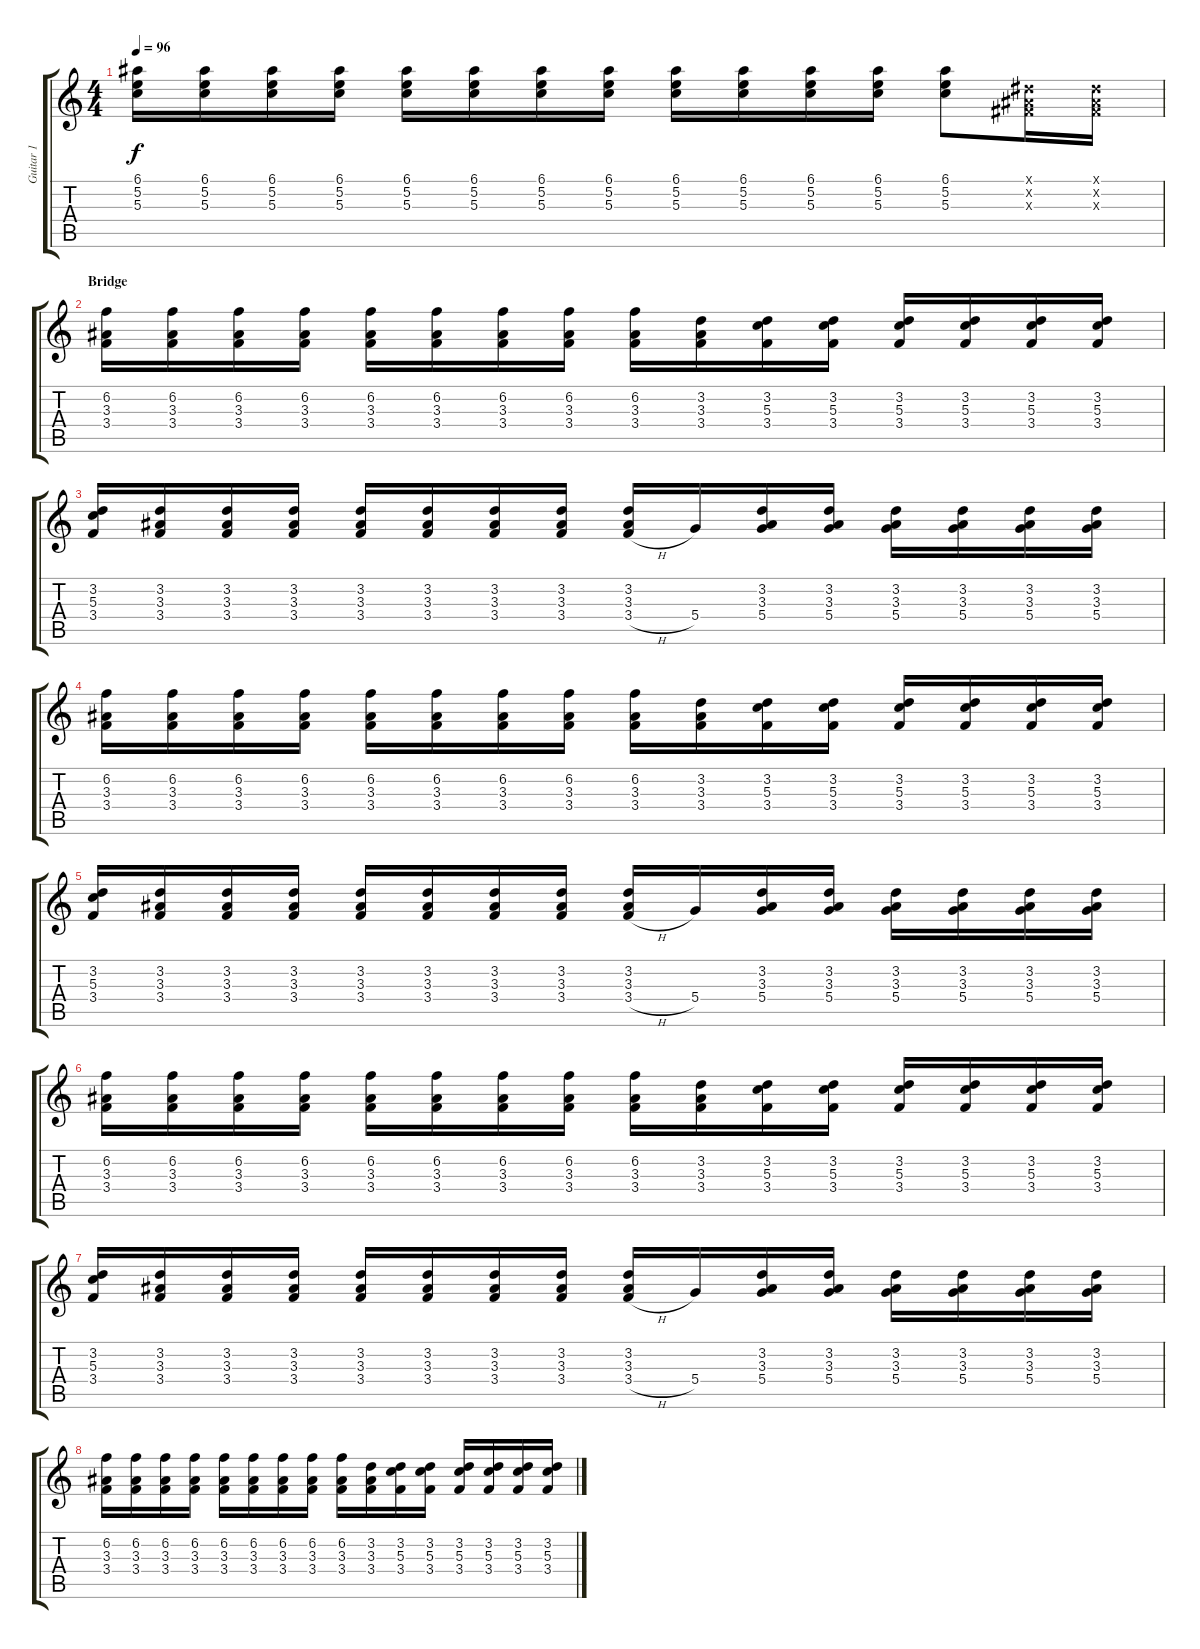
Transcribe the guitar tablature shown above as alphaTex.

\track ("Guitar 1" "Guitar 1") {instrument electricguitarclean}
\staff {score tabs}
\tuning (E4 B3 G3 D3 A2 E2) {hide}
\ts (4 4)
\tempo 96
\clef g2
\ks c
(6.1 5.2 5.3).16{dy f} (6.1 5.2 5.3).16 (6.1 5.2 5.3).16 (6.1 5.2 5.3).16 (6.1 5.2 5.3).16 (6.1 5.2 5.3).16 (6.1 5.2 5.3).16 (6.1 5.2 5.3).16 (6.1 5.2 5.3).16 (6.1 5.2 5.3).16 (6.1 5.2 5.3).16 (6.1 5.2 5.3).16 (6.1 5.2 5.3).8 (-1.1{x} -1.2{x} -1.3{x}).16 (-1.1{x} -1.2{x} -1.3{x}).16 |
\section ("" "Bridge")
(6.2 3.3 3.4).16 (6.2 3.3 3.4).16 (6.2 3.3 3.4).16 (6.2 3.3 3.4).16 (6.2 3.3 3.4).16 (6.2 3.3 3.4).16 (6.2 3.3 3.4).16 (6.2 3.3 3.4).16 (6.2 3.3 3.4).16 (3.2 3.3 3.4).16 (3.2 5.3 3.4).16 (3.2 5.3 3.4).16 (3.2 5.3 3.4).16 (3.2 5.3 3.4).16 (3.2 5.3 3.4).16 (3.2 5.3 3.4).16 |
(3.2 5.3 3.4).16 (3.2 3.3 3.4).16 (3.2 3.3 3.4).16 (3.2 3.3 3.4).16 (3.2 3.3 3.4).16 (3.2 3.3 3.4).16 (3.2 3.3 3.4).16 (3.2 3.3 3.4).16 (3.2 3.3 3.4{h}).16 5.4.16 (3.2 3.3 5.4).16 (3.2 3.3 5.4).16 (3.2 3.3 5.4).16 (3.2 3.3 5.4).16 (3.2 3.3 5.4).16 (3.2 3.3 5.4).16 |
(6.2 3.3 3.4).16 (6.2 3.3 3.4).16 (6.2 3.3 3.4).16 (6.2 3.3 3.4).16 (6.2 3.3 3.4).16 (6.2 3.3 3.4).16 (6.2 3.3 3.4).16 (6.2 3.3 3.4).16 (6.2 3.3 3.4).16 (3.2 3.3 3.4).16 (3.2 5.3 3.4).16 (3.2 5.3 3.4).16 (3.2 5.3 3.4).16 (3.2 5.3 3.4).16 (3.2 5.3 3.4).16 (3.2 5.3 3.4).16 |
(3.2 5.3 3.4).16 (3.2 3.3 3.4).16 (3.2 3.3 3.4).16 (3.2 3.3 3.4).16 (3.2 3.3 3.4).16 (3.2 3.3 3.4).16 (3.2 3.3 3.4).16 (3.2 3.3 3.4).16 (3.2 3.3 3.4{h}).16 5.4.16 (3.2 3.3 5.4).16 (3.2 3.3 5.4).16 (3.2 3.3 5.4).16 (3.2 3.3 5.4).16 (3.2 3.3 5.4).16 (3.2 3.3 5.4).16 |
(6.2 3.3 3.4).16 (6.2 3.3 3.4).16 (6.2 3.3 3.4).16 (6.2 3.3 3.4).16 (6.2 3.3 3.4).16 (6.2 3.3 3.4).16 (6.2 3.3 3.4).16 (6.2 3.3 3.4).16 (6.2 3.3 3.4).16 (3.2 3.3 3.4).16 (3.2 5.3 3.4).16 (3.2 5.3 3.4).16 (3.2 5.3 3.4).16 (3.2 5.3 3.4).16 (3.2 5.3 3.4).16 (3.2 5.3 3.4).16 |
(3.2 5.3 3.4).16 (3.2 3.3 3.4).16 (3.2 3.3 3.4).16 (3.2 3.3 3.4).16 (3.2 3.3 3.4).16 (3.2 3.3 3.4).16 (3.2 3.3 3.4).16 (3.2 3.3 3.4).16 (3.2 3.3 3.4{h}).16 5.4.16 (3.2 3.3 5.4).16 (3.2 3.3 5.4).16 (3.2 3.3 5.4).16 (3.2 3.3 5.4).16 (3.2 3.3 5.4).16 (3.2 3.3 5.4).16 |
(6.2 3.3 3.4).16 (6.2 3.3 3.4).16 (6.2 3.3 3.4).16 (6.2 3.3 3.4).16 (6.2 3.3 3.4).16 (6.2 3.3 3.4).16 (6.2 3.3 3.4).16 (6.2 3.3 3.4).16 (6.2 3.3 3.4).16 (3.2 3.3 3.4).16 (3.2 5.3 3.4).16 (3.2 5.3 3.4).16 (3.2 5.3 3.4).16 (3.2 5.3 3.4).16 (3.2 5.3 3.4).16 (3.2 5.3 3.4).16
